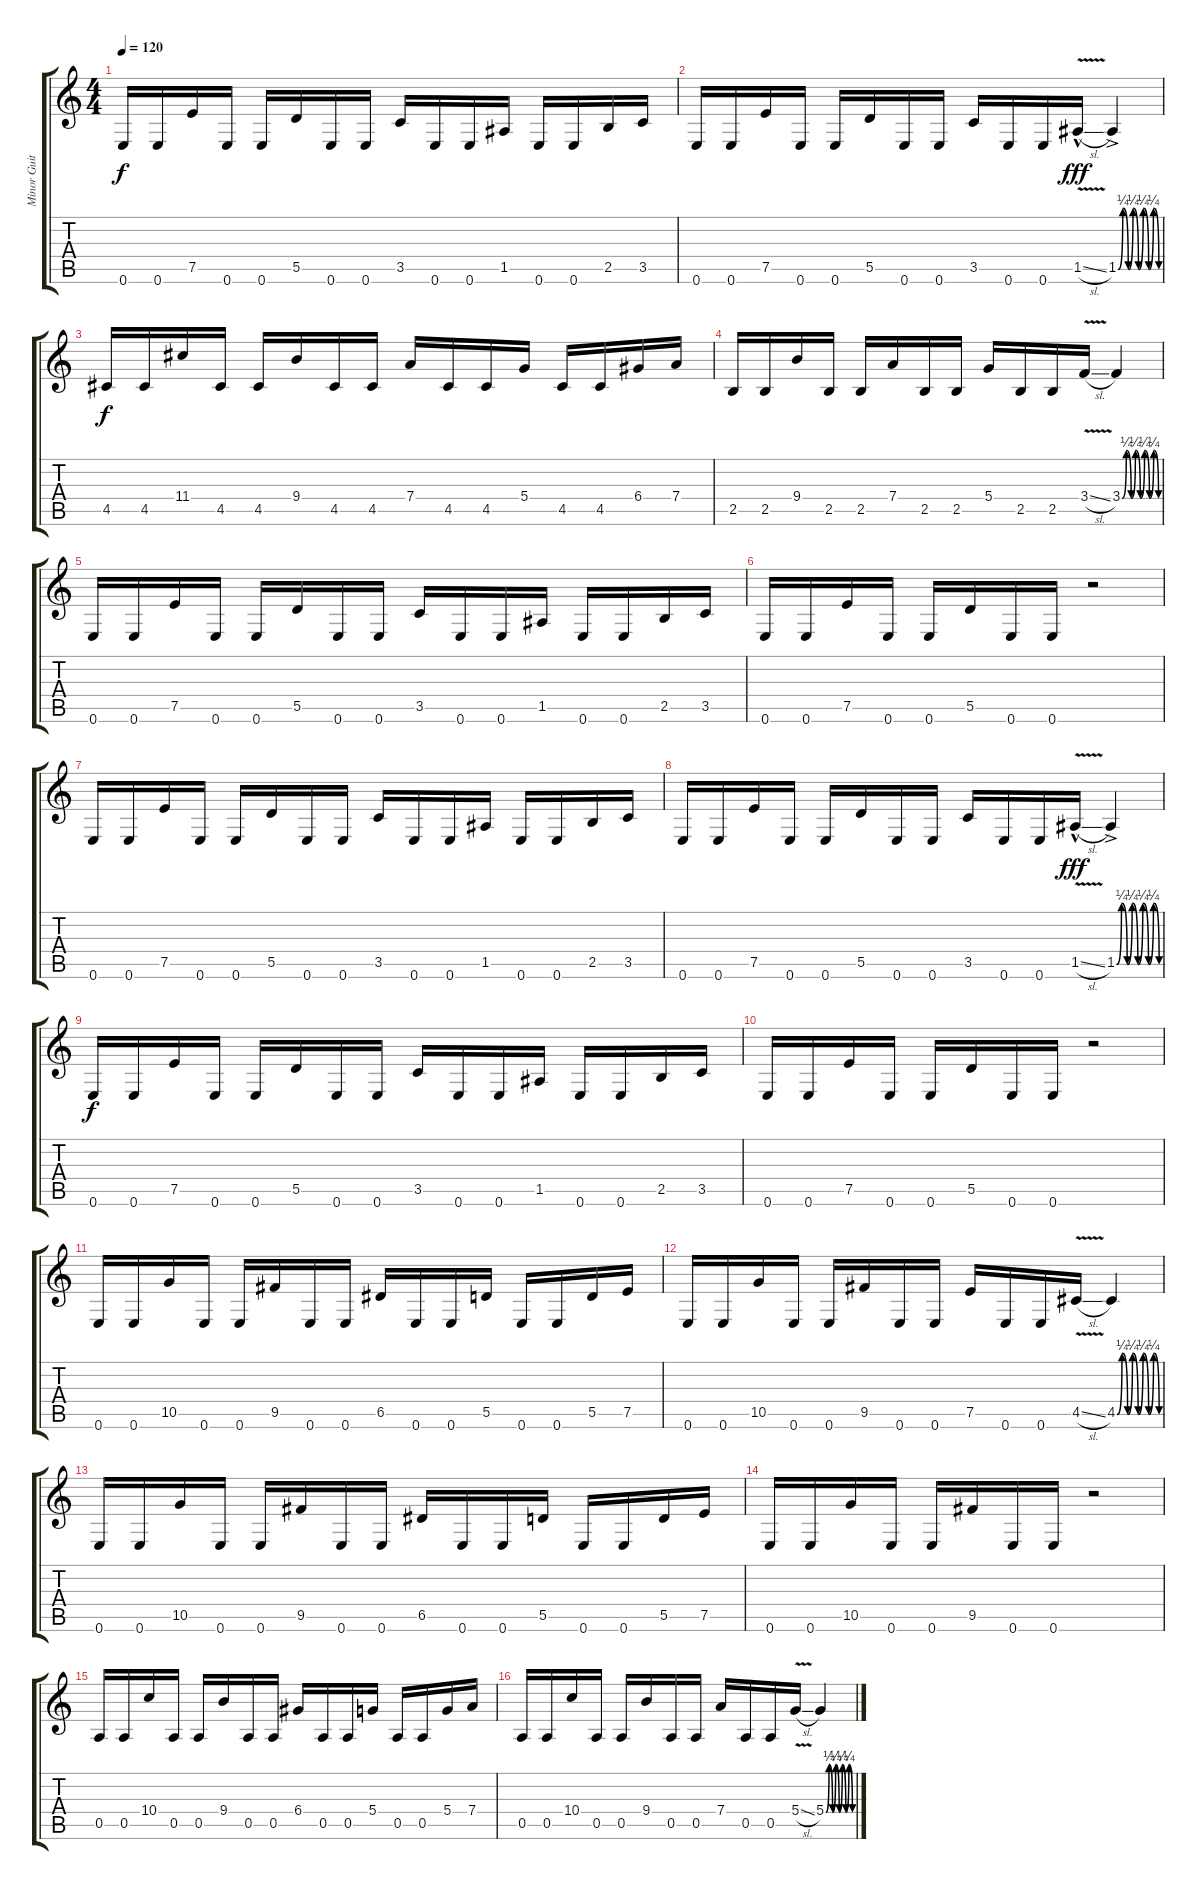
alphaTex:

\track ("Minor Guitar (Only Rhythm)" "Minor Guit") {instrument distortionguitar}
\staff {score tabs}
\tuning (E4 B3 G3 D3 A2 E2) {hide}
\ts (4 4)
\tempo 120
\clef g2
\ks c
0.6.16{dy f} 0.6.16 7.5.16 0.6.16 0.6.16 5.5.16 0.6.16 0.6.16 3.5.16 0.6.16 0.6.16 1.5.16 0.6.16 0.6.16 2.5.16 3.5.16 |
0.6.16 0.6.16 7.5.16 0.6.16 0.6.16 5.5.16 0.6.16 0.6.16 3.5.16 0.6.16 0.6.16 1.5{v sl hac}.16{dy fff} 1.5{be (custom 0 0 7 1 15 0 22 1 30 0 37 1 45 0 52 1 60 0) ac}.4 |
4.5.16{dy f} 4.5.16 11.4.16 4.5.16 4.5.16 9.4.16 4.5.16 4.5.16 7.4.16 4.5.16 4.5.16 5.4.16 4.5.16 4.5.16 6.4.16 7.4.16 |
2.5.16 2.5.16 9.4.16 2.5.16 2.5.16 7.4.16 2.5.16 2.5.16 5.4.16 2.5.16 2.5.16 3.4{v sl}.16 3.4{be (custom 0 0 7 1 15 0 22 1 30 0 37 1 45 0 52 1 60 0)}.4 |
0.6.16 0.6.16 7.5.16 0.6.16 0.6.16 5.5.16 0.6.16 0.6.16 3.5.16 0.6.16 0.6.16 1.5.16 0.6.16 0.6.16 2.5.16 3.5.16 |
0.6.16 0.6.16 7.5.16 0.6.16 0.6.16 5.5.16 0.6.16 0.6.16 r.2 |
0.6.16 0.6.16 7.5.16 0.6.16 0.6.16 5.5.16 0.6.16 0.6.16 3.5.16 0.6.16 0.6.16 1.5.16 0.6.16 0.6.16 2.5.16 3.5.16 |
0.6.16 0.6.16 7.5.16 0.6.16 0.6.16 5.5.16 0.6.16 0.6.16 3.5.16 0.6.16 0.6.16 1.5{v sl hac}.16{dy fff} 1.5{be (custom 0 0 7 1 15 0 22 1 30 0 37 1 45 0 52 1 60 0) ac}.4 |
0.6.16{dy f} 0.6.16 7.5.16 0.6.16 0.6.16 5.5.16 0.6.16 0.6.16 3.5.16 0.6.16 0.6.16 1.5.16 0.6.16 0.6.16 2.5.16 3.5.16 |
0.6.16 0.6.16 7.5.16 0.6.16 0.6.16 5.5.16 0.6.16 0.6.16 r.2 |
0.6.16 0.6.16 10.5.16 0.6.16 0.6.16 9.5.16 0.6.16 0.6.16 6.5.16 0.6.16 0.6.16 5.5.16 0.6.16 0.6.16 5.5.16 7.5.16 |
0.6.16 0.6.16 10.5.16 0.6.16 0.6.16 9.5.16 0.6.16 0.6.16 7.5.16 0.6.16 0.6.16 4.5{v sl}.16 4.5{be (custom 0 0 7 1 15 0 22 1 30 0 37 1 45 0 52 1 60 0)}.4 |
0.6.16 0.6.16 10.5.16 0.6.16 0.6.16 9.5.16 0.6.16 0.6.16 6.5.16 0.6.16 0.6.16 5.5.16 0.6.16 0.6.16 5.5.16 7.5.16 |
0.6.16 0.6.16 10.5.16 0.6.16 0.6.16 9.5.16 0.6.16 0.6.16 r.2 |
0.5.16 0.5.16 10.4.16 0.5.16 0.5.16 9.4.16 0.5.16 0.5.16 6.4.16 0.5.16 0.5.16 5.4.16 0.5.16 0.5.16 5.4.16 7.4.16 |
0.5.16 0.5.16 10.4.16 0.5.16 0.5.16 9.4.16 0.5.16 0.5.16 7.4.16 0.5.16 0.5.16 5.4{v sl}.16 5.4{be (custom 0 0 7 1 15 0 22 1 30 0 37 1 45 0 52 1 60 0)}.4
